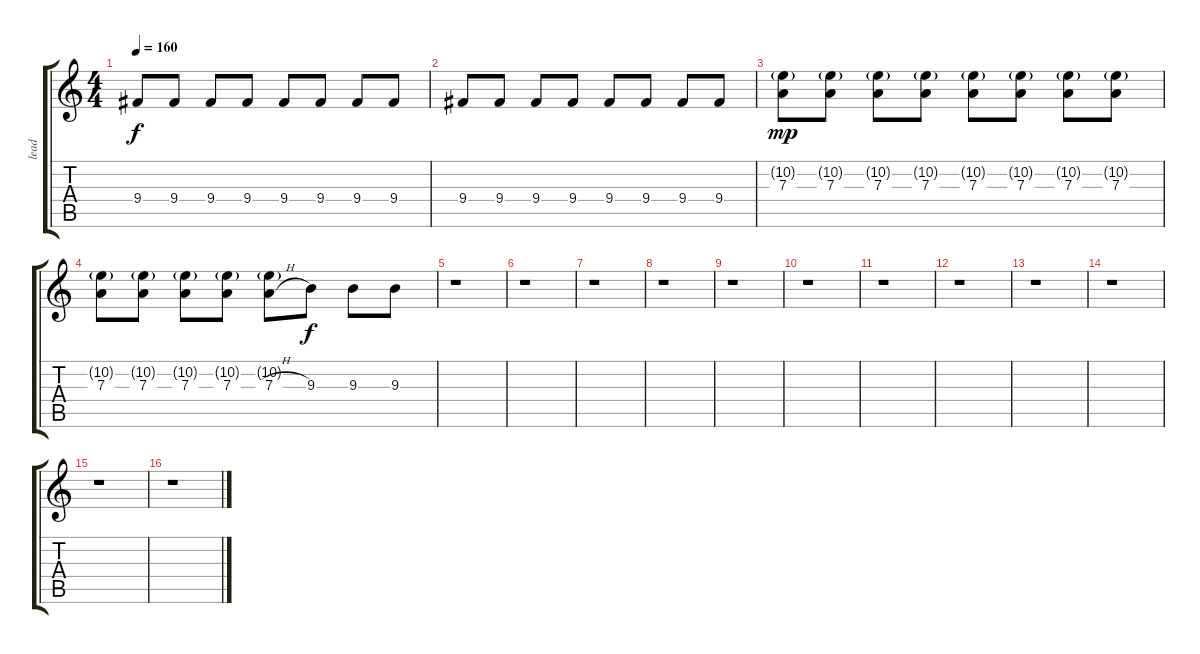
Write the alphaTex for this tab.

\track ("lead" "lead") {instrument overdrivenguitar}
\staff {score tabs}
\tuning (B3 Gb3 D3 A2 E2 B1) {hide}
\ts (4 4)
\tempo 160
\clef g2
\ks c
9.4.8{dy f} 9.4.8 9.4.8 9.4.8 9.4.8 9.4.8 9.4.8 9.4.8 |
9.4.8 9.4.8 9.4.8 9.4.8 9.4.8 9.4.8 9.4.8 9.4.8 |
(10.2{g} 7.3).8{dy mp} (10.2{g} 7.3).8 (10.2{g} 7.3).8 (10.2{g} 7.3).8 (10.2{g} 7.3).8 (10.2{g} 7.3).8 (10.2{g} 7.3).8 (10.2{g} 7.3).8 |
(10.2{g} 7.3).8 (10.2{g} 7.3).8 (10.2{g} 7.3).8 (10.2{g} 7.3).8 (10.2{g} 7.3{h}).8 9.3.8{dy f} 9.3.8 9.3.8 |
r.1 |
r.1 |
r.1 |
r.1 |
r.1 |
r.1 |
r.1 |
r.1 |
r.1 |
r.1 |
r.1 |
r.1
